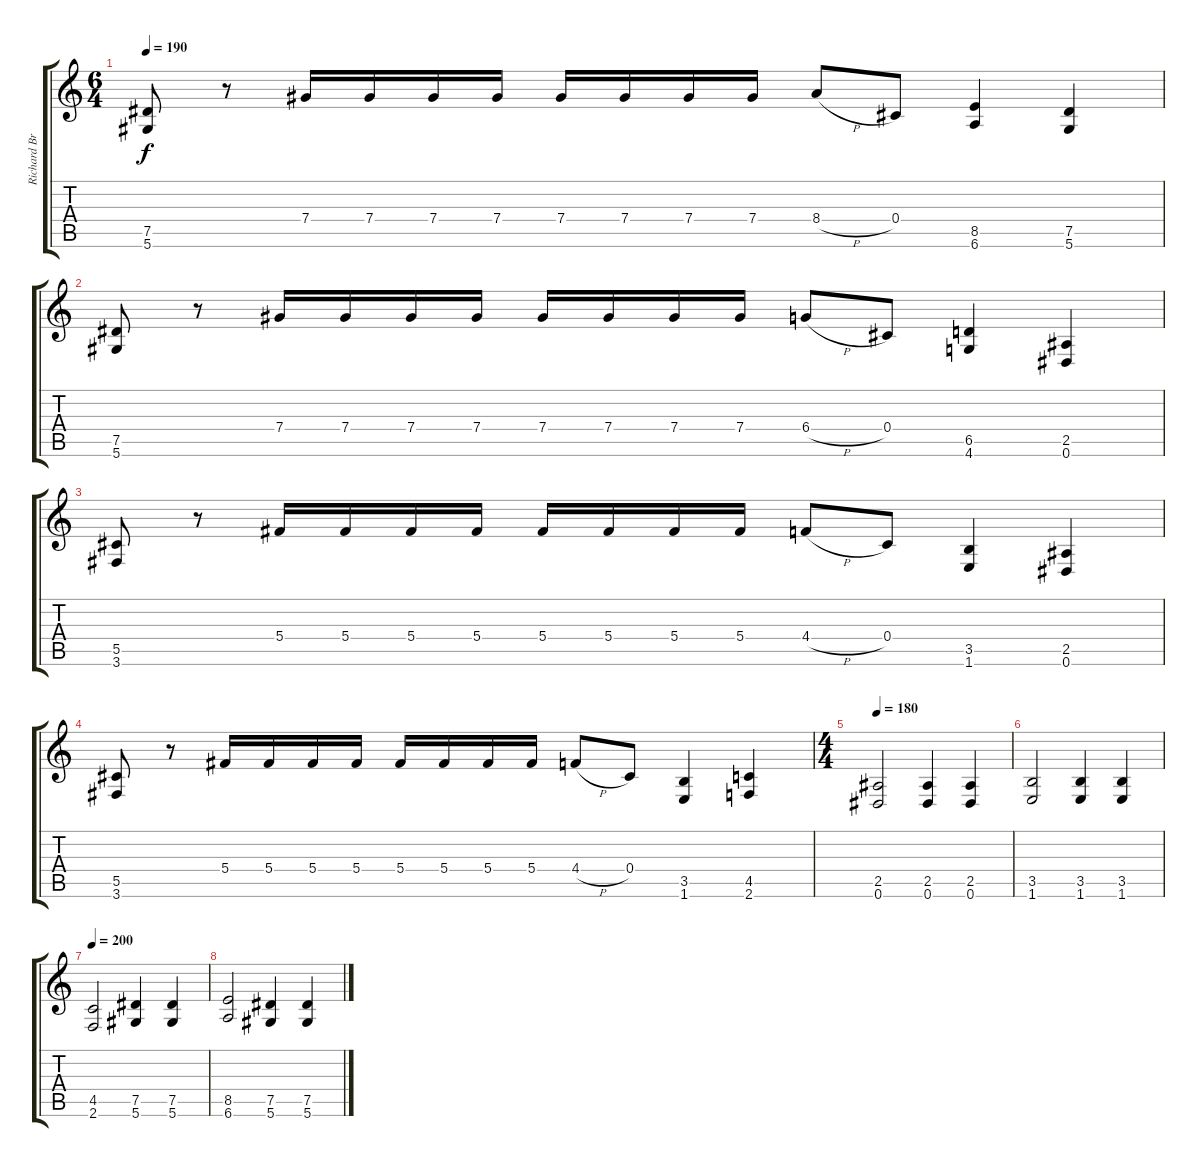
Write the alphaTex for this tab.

\track ("Richard Brunelle" "Richard Br") {instrument distortionguitar}
\staff {score tabs}
\tuning (Eb4 Bb3 Gb3 Db3 Ab2 Eb2) {hide}
\ts (6 4)
\tempo 190
\clef g2
\ks c
(7.5 5.6).8{dy f} r.8 7.4.16 7.4.16 7.4.16 7.4.16 7.4.16 7.4.16 7.4.16 7.4.16 8.4{h}.8 0.4.8 (8.5 6.6).4 (7.5 5.6).4 |
(7.5 5.6).8 r.8 7.4.16 7.4.16 7.4.16 7.4.16 7.4.16 7.4.16 7.4.16 7.4.16 6.4{h}.8 0.4.8 (6.5 4.6).4 (2.5 0.6).4 |
(5.5 3.6).8 r.8 5.4.16 5.4.16 5.4.16 5.4.16 5.4.16 5.4.16 5.4.16 5.4.16 4.4{h}.8 0.4.8 (3.5 1.6).4 (2.5 0.6).4 |
(5.5 3.6).8 r.8 5.4.16 5.4.16 5.4.16 5.4.16 5.4.16 5.4.16 5.4.16 5.4.16 4.4{h}.8 0.4.8 (3.5 1.6).4 (4.5 2.6).4 |
\ts (4 4)
\tempo 180
(2.5 0.6).2 (2.5 0.6).4 (2.5 0.6).4 |
(3.5 1.6).2 (3.5 1.6).4 (3.5 1.6).4 |
\tempo 200
(4.5 2.6).2 (7.5 5.6).4 (7.5 5.6).4 |
(8.5 6.6).2 (7.5 5.6).4 (7.5 5.6).4
